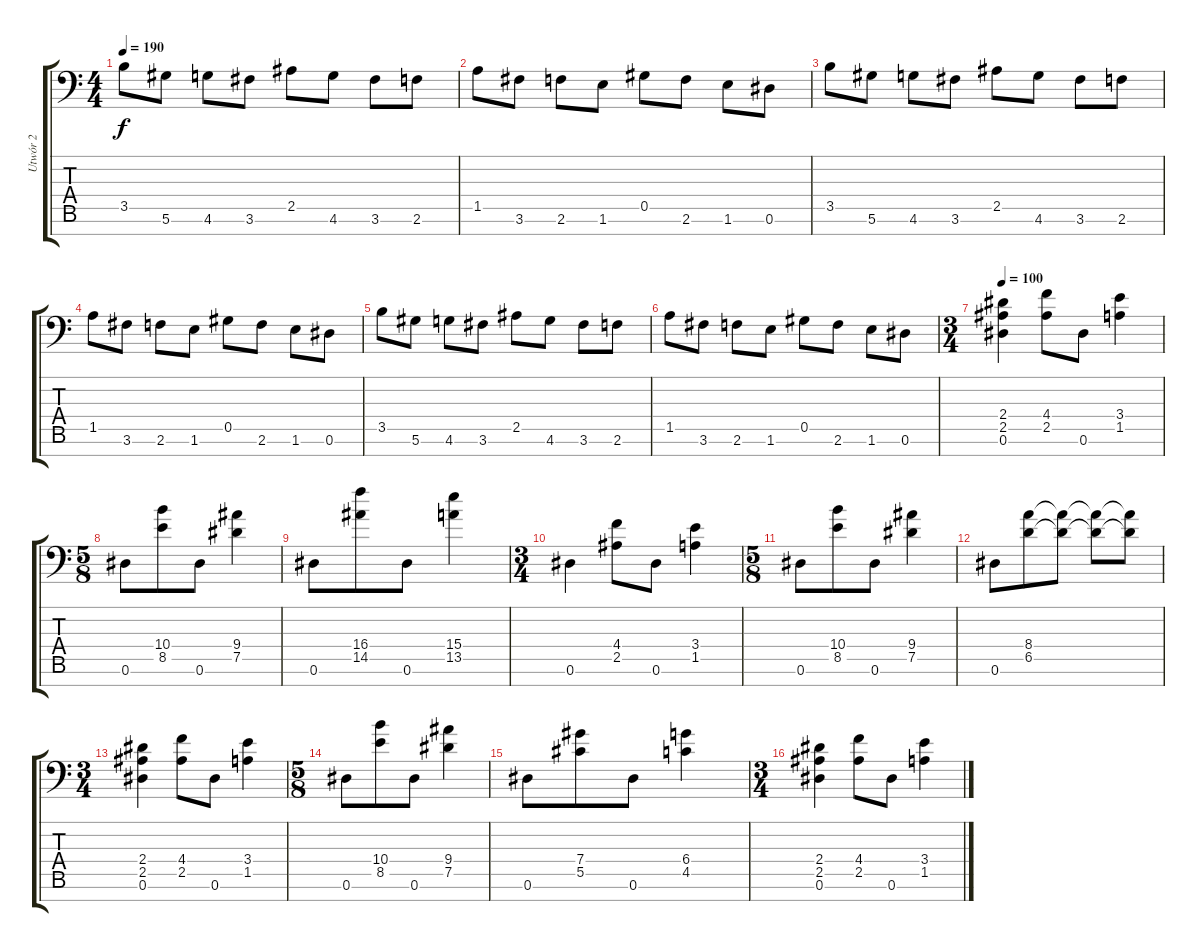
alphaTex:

\track ("Utwór 2" "Utwór 2") {instrument overdrivenguitar}
\staff {score tabs}
\tuning (Eb4 Bb3 Gb3 Db3 Ab2 Eb2 Bb1) {hide}
\ts (4 4)
\tempo 190
\clef f4
\ks c
3.5.8{dy f} 5.6.8 4.6.8 3.6.8 2.5.8 4.6.8 3.6.8 2.6.8 |
1.5.8 3.6.8 2.6.8 1.6.8 0.5.8 2.6.8 1.6.8 0.6.8 |
3.5.8 5.6.8 4.6.8 3.6.8 2.5.8 4.6.8 3.6.8 2.6.8 |
1.5.8 3.6.8 2.6.8 1.6.8 0.5.8 2.6.8 1.6.8 0.6.8 |
3.5.8 5.6.8 4.6.8 3.6.8 2.5.8 4.6.8 3.6.8 2.6.8 |
1.5.8 3.6.8 2.6.8 1.6.8 0.5.8 2.6.8 1.6.8 0.6.8 |
\ts (3 4)
\tempo 100
(2.4 2.5 0.6).4 (4.4 2.5).8 0.6.8 (3.4 1.5).4 |
\ts (5 8)
0.6.8 (10.4 8.5).8 0.6.8 (9.4 7.5).4 |
0.6.8 (16.4 14.5).8 0.6.8 (15.4 13.5).4 |
\ts (3 4)
0.6.4 (4.4 2.5).8 0.6.8 (3.4 1.5).4 |
\ts (5 8)
0.6.8 (10.4 8.5).8 0.6.8 (9.4 7.5).4 |
0.6.8 (8.4 6.5).8 (8.4{t} 6.5{t}).8 (8.4{t} 6.5{t}).8 (8.4{t} 6.5{t}).8 |
\ts (3 4)
(2.4 2.5 0.6).4 (4.4 2.5).8 0.6.8 (3.4 1.5).4 |
\ts (5 8)
0.6.8 (10.4 8.5).8 0.6.8 (9.4 7.5).4 |
0.6.8 (7.4 5.5).8 0.6.8 (6.4 4.5).4 |
\ts (3 4)
(2.4 2.5 0.6).4 (4.4 2.5).8 0.6.8 (3.4 1.5).4
